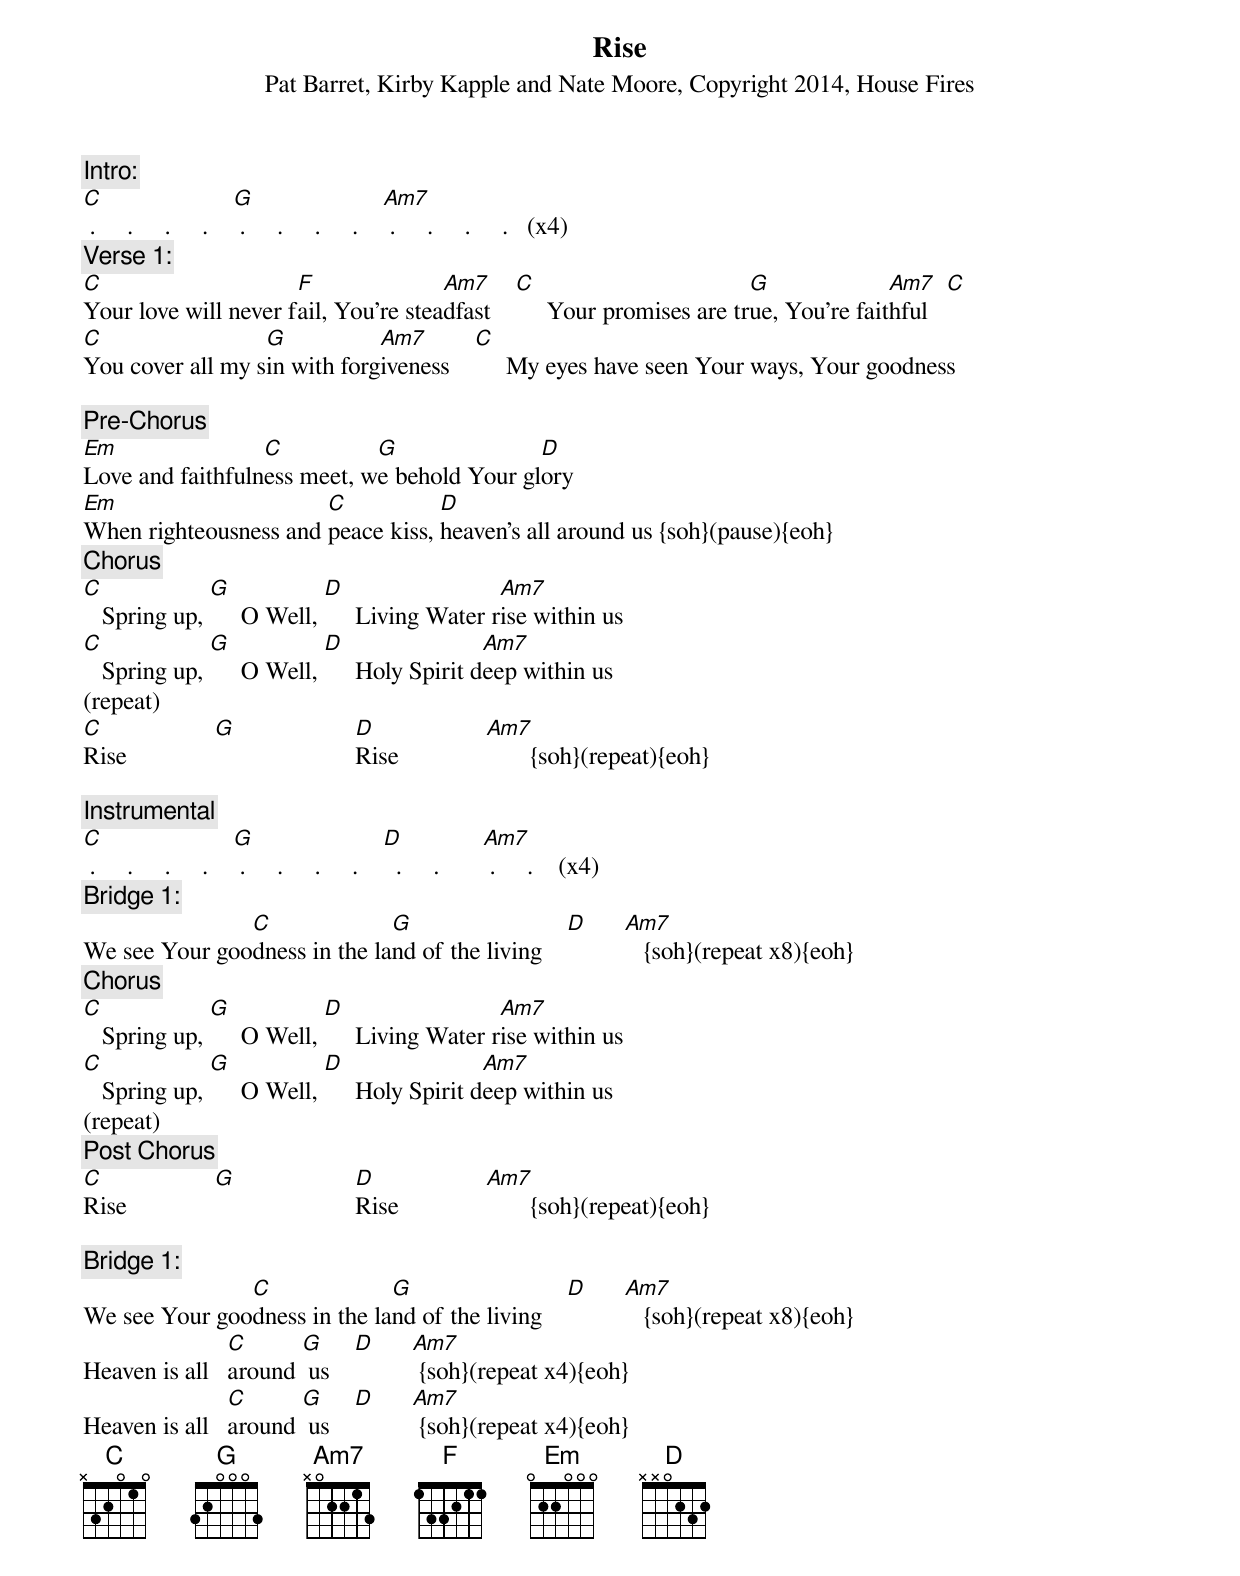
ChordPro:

{title:Rise}
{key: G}
{subtitle:Pat Barret, Kirby Kapple and Nate Moore, Copyright 2014, House Fires}
{c: Intro: }
[C] .     .     .     .    [G] .     .     .     .    [Am7] .     .     .     .   (x4)
{c: Verse 1: }
[C]Your love will never f[F]ail, You're stea[Am7]dfast    [C]     Your promises are tr[G]ue, You're fait[Am7]hful   [C]
[C]You cover all my s[G]in with forg[Am7]iveness    [C]     My eyes have seen Your ways, Your goodness

{c: Pre-Chorus}
[Em]Love and faithfuln[C]ess meet, w[G]e behold Your gl[D]ory
[Em]When righteousness and [C]peace kiss, [D]heaven's all around us {soh}(pause){eoh}
{c: Chorus}
[C]   Spring up, [G]     O Well, [D]     Living Water r[Am7]ise within us
[C]   Spring up, [G]     O Well, [D]     Holy Spirit d[Am7]eep within us
(repeat)
[C]Rise              [G]                   [D]Rise              [Am7]       {soh}(repeat){eoh}
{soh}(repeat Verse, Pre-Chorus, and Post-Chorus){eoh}

{c: Instrumental }
[C] .     .     .     .    [G] .     .     .     .    [D]  .     .       [Am7] .     .    (x4)
{c: Bridge 1: }
We see Your goo[C]dness in the la[G]nd of the living    [D]      [Am7]   {soh}(repeat x8){eoh}
{c: Chorus}
[C]   Spring up, [G]     O Well, [D]     Living Water r[Am7]ise within us
[C]   Spring up, [G]     O Well, [D]     Holy Spirit d[Am7]eep within us
(repeat)
{c: Post Chorus }
[C]Rise              [G]                   [D]Rise              [Am7]       {soh}(repeat){eoh}

{c: Bridge 1: }
We see Your goo[C]dness in the la[G]nd of the living    [D]      [Am7]   {soh}(repeat x8){eoh}
Heaven is all   [C]around [G] us    [D]      [Am7] {soh}(repeat x4){eoh}
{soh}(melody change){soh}
Heaven is all   [C]around [G] us    [D]      [Am7] {soh}(repeat x4){eoh}
